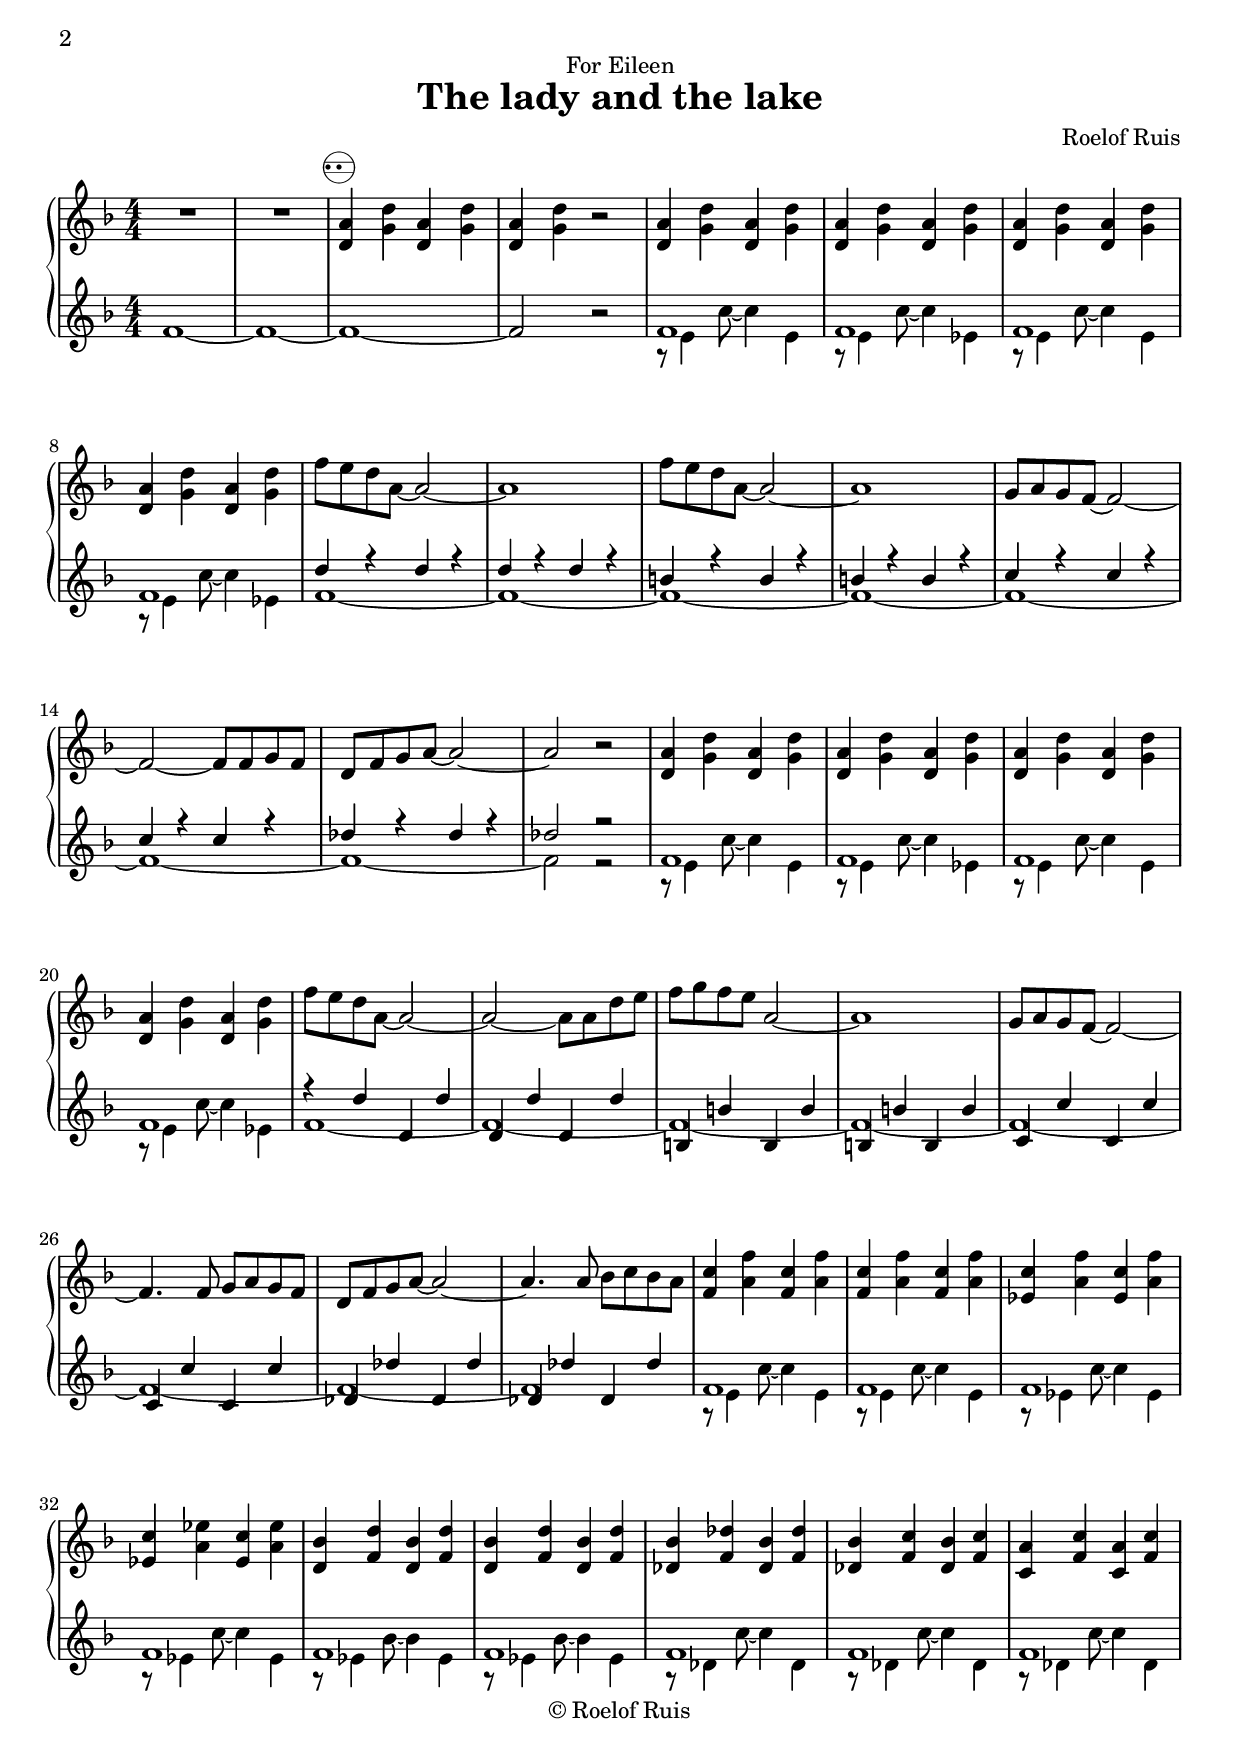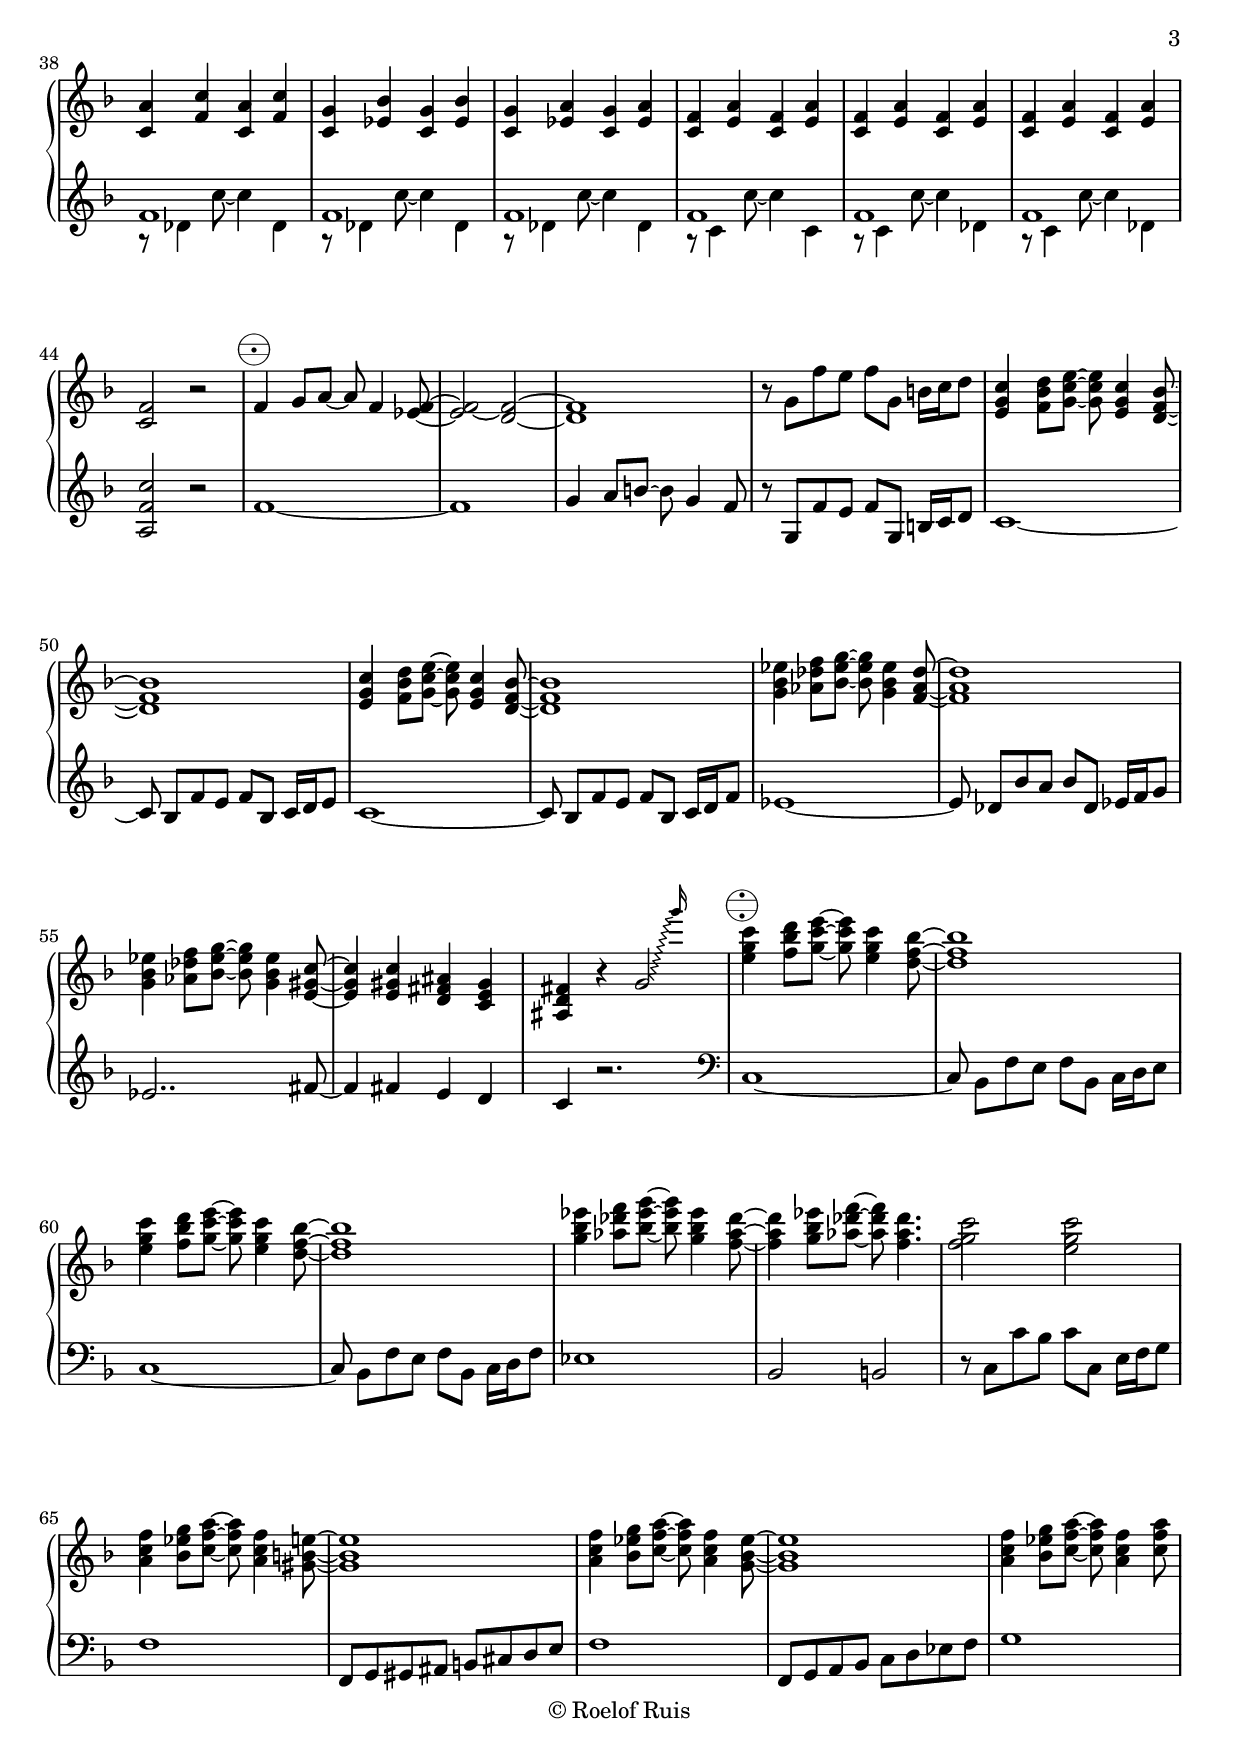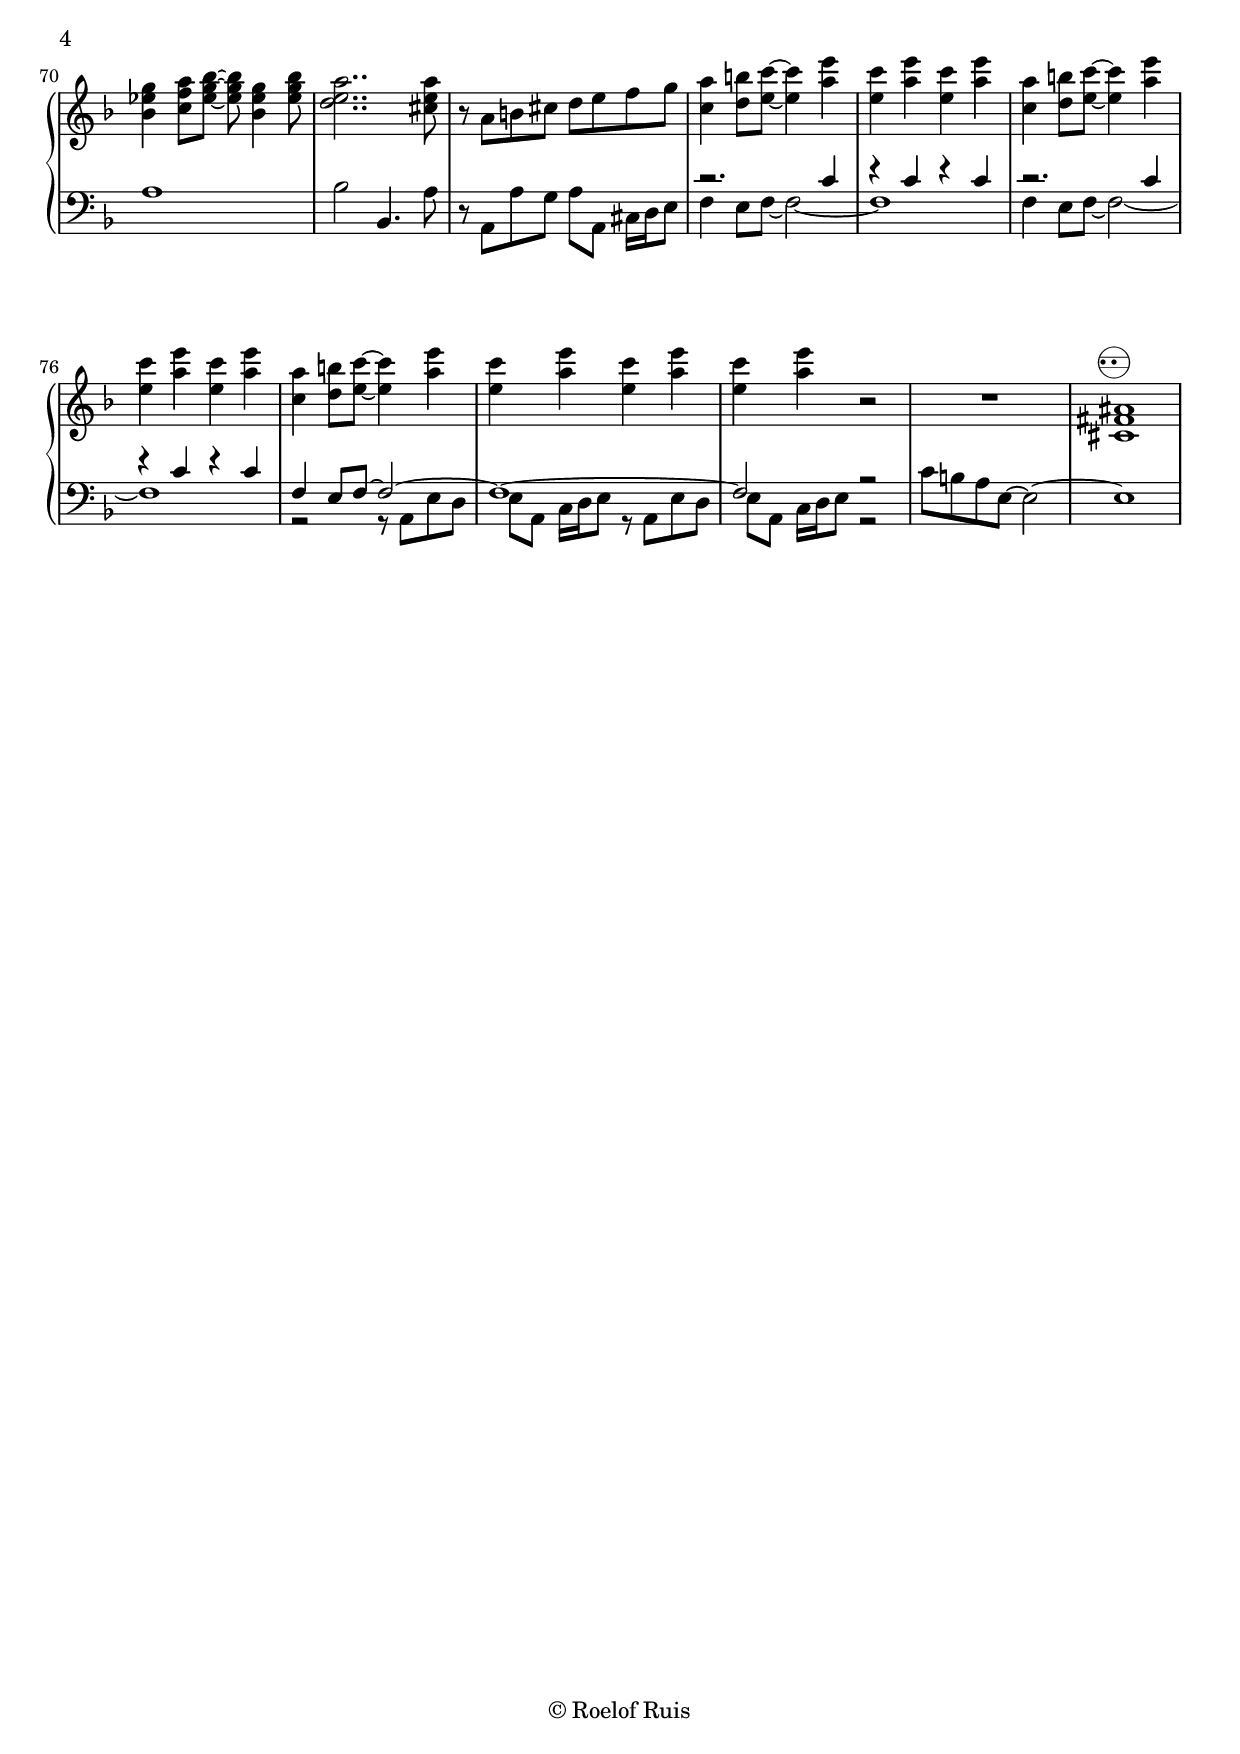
\version "2.20.0"

\version "2.20.0"

% ---- Bellows ----
out = ^\markup { \musicglyph #"accordion.pull" }
in = ^\markup { \musicglyph #"accordion.push" }

outsub = _\markup { \musicglyph #"accordion.pull" }
insub = _\markup { \musicglyph #"accordion.push" }

% ---- Basses ----
mj = ^\markup { \bold \magnify #0.8 { \roman M } }
mn = ^\markup { \bold \magnify #0.8 { \roman m } }
spt = ^\markup { \bold \magnify #0.8 { \roman 7 } }
vsp = ^\markup { \bold \magnify #0.8 { \roman v7 } }

bbass = _\markup {\box {\bold{BB}}}
sbass = _\markup {\box {\bold{SB}}}

% ---- Registers ----

eightva = \markup {\italic \translate #'(1.8 . 0) \raise #2 \magnify #0.8 {"8va"}}
loco    = \markup {\italic \translate #'(1.8 . 0) \raise #2 \magnify #0.8 {"loco"}}

dot = \markup {
  \musicglyph #"accordion.dot"
}

freebass = \markup {
  \musicglyph #"accordion.freebass"
}

discant = \markup {
  \musicglyph #"accordion.discant"
}

fbregz = ^\markup {
  \whiteout
  \combine
  \freebass
  \raise #0.5 \dot
}

fbrega = ^\markup {
  \whiteout
  \combine
  \freebass
  \raise #1.5 \dot
}

regz = ^\markup {
  \whiteout
  \combine
  \discant
  \raise #0.5 \dot
}

regez = ^\markup {
  \whiteout
  \combine
  \discant
    \combine
    \raise #0.5 \dot
    \eightva
}

rega = ^\markup {
  \whiteout
  \combine
  \discant
  \raise #1.5 \dot
}

regac = ^\markup {
  \whiteout
  \combine
  \discant
  \translate #'(-1 . 0) \raise #1.5 \dot
}

regzdba = ^\markup {
  \whiteout
  \combine
  \discant
  \combine
    \raise #0.5 \dot
    \combine
      \raise #1.5 \dot
      \translate #'(-1 . 0) \raise #1.5 \dot
}

regdbav = ^\markup {
  \whiteout
  \combine
  \discant
  \combine
    \raise #2.5 \dot
    \combine
      \raise #1.5 \dot
      \translate #'(-1 . 0) \raise #1.5 \dot
}

regav = ^\markup {
  \whiteout
  \combine
  \discant
  \combine
    \raise #2.5 \dot
    \raise #1.5 \dot
}

regdbaz = ^\markup {
  \whiteout
  \combine
  \discant
  \combine
    \raise #0.5 \dot
    \combine
      \raise #1.5 \dot
      \translate #'(-1 . 0) \raise #1.5 \dot
}

regdba = ^\markup {
  \whiteout
  \combine
  \discant
  \combine
    \raise #1.5 \dot
    \translate #'(-1 . 0) \raise #1.5 \dot
}

regza = ^\markup {
  \whiteout
  \combine
  \discant
  \combine
    \raise #0.5 \dot
    \raise #1.5 \dot
}

regeza = ^\markup {
  \whiteout
  \combine
  \discant
  \combine
    \raise #0.5 \dot
    \combine
      \raise #1.5 \dot
      \eightva
}

regzv = ^\markup {
  \whiteout
  \combine
  \discant
  \combine
    \raise #0.5 \dot
    \raise #2.5 \dot
}

regzav = ^\markup {
  \whiteout
  \combine
  \discant
  \combine
    \raise #2.5 \dot
    \combine
      \raise #1.5 \dot
      \raise #0.5 \dot
}

regezv = ^\markup {
  \whiteout
  \combine
  \discant
  \combine
    \raise #0.5 \dot
    \combine
      \raise #2.5 \dot
      \eightva
}

regzacv = ^\markup {
  \whiteout
  \combine
  \discant
  \combine
    \raise #2.5 \dot
    \combine
      \translate #'(-1 . 0) \raise #1.5 \dot
      \raise #0.5 \dot
}

regzacvl = ^\markup {
  \whiteout
  \combine
  \discant
  \combine
    \raise #2.5 \dot
    \combine
      \translate #'(-1 . 0) \raise #1.5 \dot
      \combine
        \raise # 0.5 \dot
        \loco
}

regzdbav = ^\markup {
  \whiteout
  \combine
  \discant
  \combine
    \raise #2.5 \dot
    \combine
      \raise #1.5 \dot
      \combine
      \translate #'(-1 . 0) \raise #1.5 \dot
      \raise #0.5 \dot
}









% ---- Other functionality ----

simile = \markup "simile"
subp = _\markup{ \italic sub \dynamic p }


options = {
  \numericTimeSignature
  \time 4/4
  \key f \major
}

staffRight = {
  \options
  \clef treble
  \relative c''' {
    R1*2 |
    <a, d,>4\regdba <d g,> <a d,> <d g,> |
    <a d,>4 <d g,> r2 |
    
    <a d,>4 <d g,> <a d,> <d g,> |
    <a d,>4 <d g,> <a d,> <d g,> |
    <a d,>4 <d g,> <a d,> <d g,> |
    <a d,>4 <d g,> <a d,> <d g,> |
    
    f8 e d a~ a2~ |
    a1 |
    f'8 e d a~ a2~ |
    a1 |
    g8 a g f~ f2~ |
    f2~ f8 f g f |
    d8 f g a~ a2~ |
    a2 r |
    
    <a d,>4 <d g,> <a d,> <d g,> |
    <a d,>4 <d g,> <a d,> <d g,> |
    <a d,>4 <d g,> <a d,> <d g,> |
    <a d,>4 <d g,> <a d,> <d g,> |
    
    f8 e d a~ a2~ |
    a2~ a8 a d e |
    f g f e a,2~ |
    a1 |
    g8 a g f~ f2~ |
    f4. f8 g a g f |
    d8 f g a~ a2~ |
    a4. a8 bes c bes a |
    
    <c f,>4 <f a,> <c f,> <f a,> |
    <c f,> <f a,> <c f,> <f a,> |
    <c es,> <f a,> <c es,> <f a,> |
    <c es,> <es a,> <c es,> <es a,> |
    <bes d,> <d f,> <bes d,> <d f,> |
    <bes d,> <d f,> <bes d,> <d f,> |
    <bes des,> <des f,> <bes des,> <des f,> |
    <bes des,> <c f,> <bes des,> <c f,> |
    <a c,> <c f,> <a c,> <c f,> |
    <a c,> <c f,> <a c,> <c f,> |
    <g c,> <bes es,> <g c,> <bes es,> |
    <g c,> <a es> <g c,> <a es> |
    <f c> <a e> <f c> <a e> |
    <f c> <a e> <f c> <a e> |
    <f c> <a e> <f c> <a e> |
    <f c>2 r2 |

    f4\rega g8 a~ a f4 <f~ es~>8 |
    <f~ es>2 <f~ d~> |
    <f d>1 |
    r8 g f' e f g, b16 c d8 |
    
    <c g e>4 <d bes f>8 <e~ c~ g~> <e c g> <c g e>4 <bes~ f~ d~>8 |
    <bes f d>1 |
    <c g e>4 <d bes f>8 <e~ c~ g~> <e c g> <c g e>4 <bes~ f~ d~>8 |
    <bes f d>1 |

    <es bes g>4 <f des as>8 <g~ es~ bes~> <g es bes> <es bes g>4 <des~ as~ f~>8 |
    <des as f>1 |
    <es bes g>4 <f des as>8 <g~ es~ bes~> <g es bes> <es bes g>4 <c~ gis~ e~>8 |
    <c gis e>4 <c gis e> <ais fis d> <gis e c> <fis d ais>4 r4 
    \override Glissando.style = #'zigzag
    \afterGrace g2\glissando g''16 |

    <c, g e>4\regzv <d bes f>8 <e~ c~ g~> <e c g> <c g e>4 <bes~ f~ d~>8 |
    <bes f d>1 |
    <c g e>4 <d bes f>8 <e~ c~ g~> <e c g> <c g e>4 <bes~ f~ d~>8 |
    <bes f d>1 |
    
    <es bes g>4 <f des as>8 <g~ es~ bes~> <g es bes> <es bes g>4 <des~ as~ f~>8 |
    <des as f>4 <es bes g>8 <f~ des~ as~> <f des as> <des as f>4. |
    <c g f>2 <c g e> |
    <f, c a>4 <g es bes>8 <a~ f~ c~> <a f c> <f c a>4 <e~ b~ gis~>8 |
    <e b gis>1 |
    <f c a>4 <g es bes>8 <a~ f~ c~> <a f c> <f c a>4 <es~ bes~ g~>8 |
    <es bes g>1 |
    <f c a>4 <g es bes>8 <a~ f~ c~> <a f c> <f c a>4 <a f c>8 |
    <g es bes>4 <a f c>8 <bes~ g~ es~> <bes g es> <g es bes>4 <bes g es>8 |
    <a e d>2.. <a e cis>8 |
    r8 a,[ b cis] d e f g |

    <a c,>4 <b d,>8 <c~ e,~>8 <c e,>4 <e a,> |
    <c e,> <e a,> <c e,> <e a,> |
    <a, c,>4 <b d,>8 <c~ e,~>8 <c e,>4 <e a,> |
    <c e,> <e a,> <c e,> <e a,> |
    
    <a, c,>4 <b d,>8 <c~ e,~>8 <c e,>4 <e a,> |
    <c e,> <e a,> <c e,> <e a,> |
    <c e,> <e a,> r2 |
    R1 |
    <ais,, fis cis>1\regdba |

  }
}

staffLeft = {
  \options
  \clef treble
  \relative c' {
    f1~ |
    f1~ |
    f1~ |
    f2 r2 |

    << { f1 } \\ { r8 e4 c'8~ c4 e, } >> |
    << { f1 } \\ { r8 e4 c'8~ c4 es, } >> |
    << { f1 } \\ { r8 e4 c'8~ c4 e, } >> |
    << { f1 } \\ { r8 e4 c'8~ c4 es, } >> |
    
    << 
       { 
         d'4 r d r |
         d4 r d r |
         b r b r |
         b r b r |
         c r c r |
         c r c r |
         des r des r |
         des2 r |
       }
       \\
       { f,1~ f~ f~ f~ f~ f~ f~ f2 r }
    >>
    
    << { f1 } \\ { r8 e4 c'8~ c4 e, } >> |
    << { f1 } \\ { r8 e4 c'8~ c4 es, } >> |
    << { f1 } \\ { r8 e4 c'8~ c4 e, } >> |
    << { f1 } \\ { r8 e4 c'8~ c4 es, } >> |
    
    << 
       { 
         r4 d'4 d, d' |
         d, d' d, d' |
         b, b' b, b' |
         b, b' b, b' |
         c, c' c, c' |
         c, c' c, c' |
         des, des' des, des' |
         des, des' des, des' |
       }
       \\
       { f,1~ f~ f~ f~ f~ f~ f~ f }
    >>
    
    << { f1 } \\ { r8 e4 c'8~ c4 e, } >> |
    << { f1 } \\ { r8 e4 c'8~ c4 e, } >> |
    << { f1 } \\ { r8 es4 c'8~ c4 es, } >> |
    << { f1 } \\ { r8 es4 c'8~ c4 es, } >> |
    << { f1 } \\ { r8 es4 bes'8~ bes4 es, } >> |
    << { f1 } \\ { r8 es4 bes'8~ bes4 es, } >> |
    << { f1 } \\ { r8 des4 c'8~ c4 des, } >> |
    << { f1 } \\ { r8 des4 c'8~ c4 des, } >> |
    << { f1 } \\ { r8 des4 c'8~ c4 des, } >> |
    << { f1 } \\ { r8 des4 c'8~ c4 des, } >> |
    << { f1 } \\ { r8 des4 c'8~ c4 des, } >> |
    << { f1 } \\ { r8 des4 c'8~ c4 des, } >> |
    << { f1 } \\ { r8 c4 c'8~ c4 c, } >> |
    << { f1 } \\ { r8 c4 c'8~ c4 des, } >> |
    << { f1 } \\ { r8 c4 c'8~ c4 des, } >> |
    <c' f, a,>2 r2
    
    f,1~ |
    f |
    g4 a8 b~ b g4 f8 |
    r8 g, f' e f g, b16 c d8 |
    

    c1~ |
    c8 bes[ f' e] f bes, c16 d e8 |
    c1~ |
    c8 bes[ f' e] f bes, c16 d f8 |
    es1~ |
    es8 des[ bes' a] bes des, es16 f g8 |
    es2.. fis8~ |
    fis4 fis4 e d |
    c4 r2. |
    
    \clef bass
    
    c,1~ |
    c8 bes[ f' e] f bes, c16 d e8 |
    c1~ |
    c8 bes[ f' e] f bes, c16 d f8 |
    es1 |
    bes2 b |
    r8 c c' bes c c, e16 f g8 |
    
    f1 |
    f,8 g gis ais b cis d e |
    f1 |
    f,8 g a bes c d es f |
    g1 |
    a1 |
    bes2 bes,4. a'8 |
    r8 a,[ a' g] a a, cis16 d e8 |

    << { r2. c'4 } \\ { f,4 e8 f8~ f2~ } >> |
    << { r4 c' r c } \\ { f,1 } >> |
    << { r2. c'4 } \\ { f,4 e8 f8~ f2~ } >> |
    << { r4 c' r c } \\ { f,1 } >> |
    << { f4 e8 f8~ f2~ } \\ { r2 r8 a, e' d } >> |
    << { f1~ } \\ { e8 a, c16 d e8 r a, e' d } >> |
    << { f2 r2 } \\ { e8 a, c16 d e8 r2 } >> |
    c'8 b a e8~ e2~ |
    e1 |
    
    
    
  }
}

dynamics = \new Dynamics {
  
}

\book {
  
  \header {
    title = "The lady and the lake"
    composer = "Roelof Ruis"
    dedication = "For Eileen"
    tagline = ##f
    instrumentName = "Accordion solo"
    year = "2022"
    description = "The start of Spring. A young, adventurous lady arrives at a small lake and decides to take short swim.\n\nWritten to practice composing by story."
    info = "For Free Bass - Difficulty: Hard"
    permission = "Licensed under the Creative Commons Attribution-NoDerivatives 4.0 International License."
    projecturl = "https://github.com/RoelofRuis/free-sheets"
    version = "March 2022"
  }

  \paper {
    max-systems-per-page = 6
    %min-systems-per-page = 5
    indent = 0.0
    %ragged-last-bottom = ##f
    print-all-headers = ##t
    
    bookTitleMarkup = \markup {
      \column {
        \vspace #2
        \fill-line { \fontsize #2 \fromproperty #'header:dedication }
        \vspace #1
        \fill-line { \fontsize #8 \fromproperty #'header:title }
        \vspace #2
        \fill-line { \fontsize #6 \italic \fromproperty #'header:composer }
        \vspace #.5
        \fill-line { \fontsize #2 \fromproperty #'header:year }
        \vspace #3
        \fill-line { \fontsize #4 \fromproperty #'header:instrumentName }
        \vspace #10
        \override #'(line-width . 55)
        \fontsize #1
        \justify-field #'header:description
        \vspace #1
        \fontsize #1
        \justify-field #'header:info
        \vspace #4
        \override #'(line-width . 55)
        \fontsize #1
        \justify-field #'header:permission
        \vspace #1
        \vspace #14
        \justify { \char ##x00A9 Roelof Ruis \concat { " - Version " \fromproperty #'header:version } }
        \typewriter { \fromproperty #'header:projecturl }
      }
    }
    
    oddFooterMarkup = \markup {
      \fill-line {
        \center-column {
          \on-the-fly #part-first-page ""
          \on-the-fly #not-first-page \line { \char ##x00A9 Roelof Ruis }
        }
      }
    }  
  }

  \score {
    \header {
      breakbefore = ##t
    }

    \new PianoStaff <<
      \new Staff = "right" \with {midiInstrument = "bright acoustic"} \staffRight
      \dynamics
      \new Staff = "left" \with {midiInstrument = "bright acoustic"} \staffLeft
    >>

    \layout {}
    
    \midi {}
  }
}
